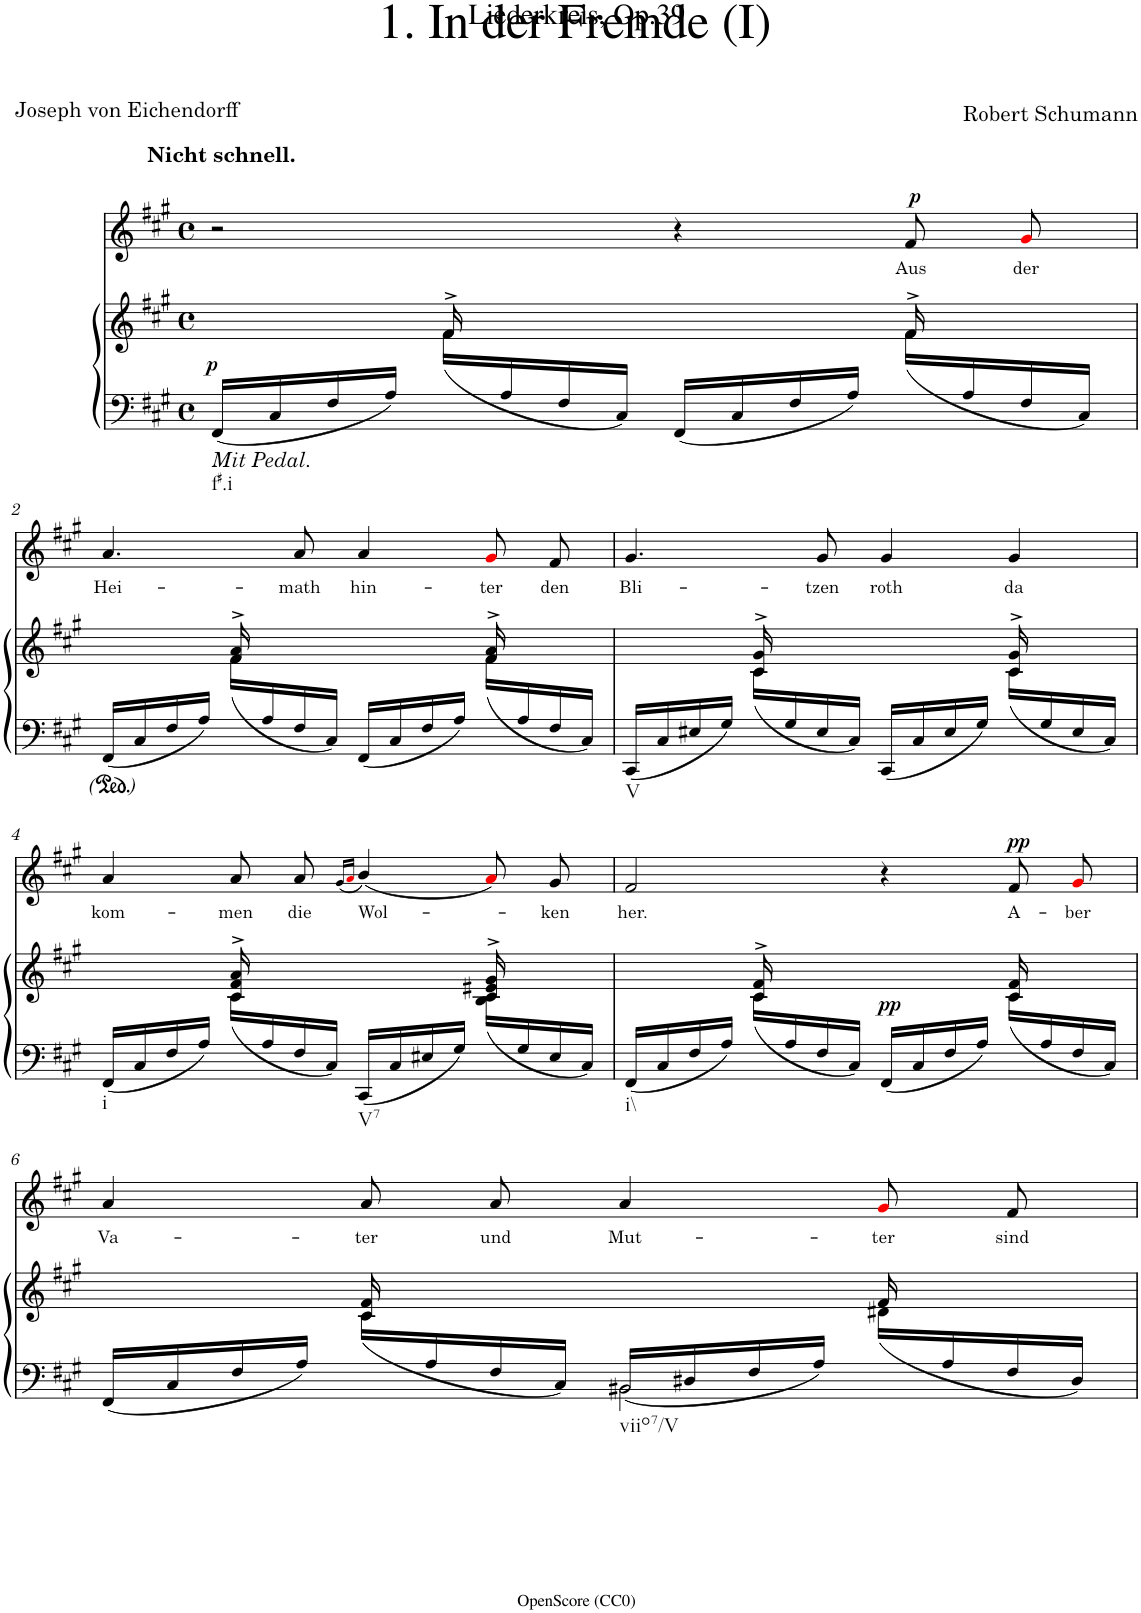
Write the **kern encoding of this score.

**kern	**kern	**dynam	**kern	**text	**dynam
*part2	*part2	*part2	*part1	*part1	*part1
*staff3	*staff2	*staff2/3	*staff1	*staff1	*staff1
*I"Piano	*	*	*I"Voice	*	*
*I'Pno	*	*	*	*	*
*clefF4	*clefG2	*	*clefG2	*	*
*k[f#c#g#]	*k[f#c#g#]	*	*k[f#c#g#]	*	*
*M4/4	*M4/4	*	*M4/4	*	*
*met(c)	*met(c)	*	*met(c)	*	*
=1	=1	=1	=1	=1	=1
*	*^	*	*	*	*
!	!	!	!	!LO:TX:a:B:t=Nicht schnell.	!	!
!LO:TX:b:t=f#.i	!	!	!	!	!	!
!	!	!	!LO:DY:b	!	!	!
16FF#/LL	4ryy	4ryy	p	2r	.	.
16C#/	.	.	.	.	.	.
16F#/	.	.	.	.	.	.
16A/JJ	.	.	.	.	.	.
16ryy	16f#^>/	(<16f#\LL	.	.	.	.
16A/	16ryy	4..ryy	.	.	.	.
16F#/	8ryy	.	.	.	.	.
16C#/JJ)	.	.	.	.	.	.
16FF#/LL	4ryy	.	.	4r	.	.
16C#/	.	.	.	.	.	.
16F#/	.	.	.	.	.	.
16A/JJ	.	.	.	.	.	.
!	!	!	!	!	!LO:LY:b	!LO:DY:a
16ryy	16f#^>/	(<16f#\LL	.	8f#/	Aus	p
16A/	16ryy	8.ryy	.	.	.	.
!	!	!	!	!	!LO:LY:b	!
16F#/	8ryy	.	.	8g#i/	der	.
16C#/JJ)	.	.	.	.	.	.
!!LO:LB:g=z
=2	=2	=2	=2	=2	=2	=2
!	!	!	!	!	!LO:LY:b	!
16FF#/LL	4ryy	4ryy	.	4.a/	Hei-	.
16C#/	.	.	.	.	.	.
16F#/	.	.	.	.	.	.
16A/JJ	.	.	.	.	.	.
16ryy	16f#/^> 16a/^>	(<16f#\LL	.	.	.	.
16A/	16ryy	4..ryy	.	.	.	.
!	!	!	!	!	!LO:LY:b	!
16F#/	8ryy	.	.	8a/	-math	.
16C#/JJ)	.	.	.	.	.	.
!	!	!	!	!	!LO:LY:b	!
16FF#/LL	4ryy	.	.	4a/	hin-	.
16C#/	.	.	.	.	.	.
16F#/	.	.	.	.	.	.
16A/JJ	.	.	.	.	.	.
!	!	!	!	!	!LO:LY:b	!
16ryy	16f#/^> 16a/^>	(<16f#\LL	.	8g#i/	-ter	.
16A/	16ryy	8.ryy	.	.	.	.
!	!	!	!	!	!LO:LY:b	!
16F#/	8ryy	.	.	8f#/	den	.
16C#/JJ)	.	.	.	.	.	.
=3	=3	=3	=3	=3	=3	=3
!LO:TX:b:t=V	!	!	!	!	!	!
!	!	!	!	!	!LO:LY:b	!
16CC#/LL	4ryy	4ryy	.	4.g#/	Bli-	.
16C#/	.	.	.	.	.	.
16E#X/	.	.	.	.	.	.
16G#/JJ	.	.	.	.	.	.
16ryy	16c#/^> 16g#/^>	(<16c#\LL	.	.	.	.
16G#/	16ryy	4..ryy	.	.	.	.
!	!	!	!	!	!LO:LY:b	!
16E#/	8ryy	.	.	8g#/	-tzen	.
16C#/JJ)	.	.	.	.	.	.
!	!	!	!	!	!LO:LY:b	!
16CC#/LL	4ryy	.	.	4g#/	roth	.
16C#/	.	.	.	.	.	.
16E#/	.	.	.	.	.	.
16G#/JJ	.	.	.	.	.	.
!	!	!	!	!	!LO:LY:b	!
16ryy	16c#/^> 16g#/^>	(<16c#\LL	.	4g#/	da	.
16G#/	16ryy	8.ryy	.	.	.	.
16E#/	8ryy	.	.	.	.	.
16C#/JJ)	.	.	.	.	.	.
!!LO:LB:g=z
=4	=4	=4	=4	=4	=4	=4
!LO:TX:b:t=i	!	!	!	!	!	!
!	!	!	!	!	!LO:LY:b	!
16FF#/LL	4ryy	4ryy	.	4a/	kom-	.
16C#/	.	.	.	.	.	.
16F#/	.	.	.	.	.	.
16A/JJ	.	.	.	.	.	.
!	!	!	!	!	!LO:LY:b	!
16ryy	16c#/^> 16f#/^> 16a/^>	(<16c#\LL	.	8a/	-men	.
16A/	16ryy	4..ryy	.	.	.	.
!	!	!	!	!	!LO:LY:b	!
16F#/	8ryy	.	.	8a/	die	.
16C#/JJ)	.	.	.	.	.	.
.	.	.	.	(16qg#/LL	.	.
.	.	.	.	16qai/JJ	.	.
!LO:TX:b:t=V7	!	!	!	!	!	!
!	!	!	!	!	!LO:LY:b	!
16CC#/LL	4ryy	.	.	(4b/)	Wol-	.
16C#/	.	.	.	.	.	.
16E#X/	.	.	.	.	.	.
16G#/JJ	.	.	.	.	.	.
16ryy	16c#/^> 16e#X/^> 16g#/^>	(<16B\ 16c#\LL	.	8ai/)	.	.
16G#/	16ryy	8.ryy	.	.	.	.
!	!	!	!	!	!LO:LY:b	!
16E#/	8ryy	.	.	8g#/	-ken	.
16C#/JJ)	.	.	.	.	.	.
=5	=5	=5	=5	=5	=5	=5
!LO:TX:b:t=i\\	!	!	!	!	!	!
!	!	!	!	!	!LO:LY:b	!
16FF#/LL	4ryy	4ryy	.	2f#/	her.	.
16C#/	.	.	.	.	.	.
16F#/	.	.	.	.	.	.
16A/JJ	.	.	.	.	.	.
16ryy	16c#/^> 16f#/^>	(<16c#\LL	.	.	.	.
16A/	16ryy	4..ryy	.	.	.	.
16F#/	8ryy	.	.	.	.	.
16C#/JJ)	.	.	.	.	.	.
!	!	!	!LO:DY:b	!	!	!
16FF#/LL	4ryy	.	pp	4r	.	.
16C#/	.	.	.	.	.	.
16F#/	.	.	.	.	.	.
16A/JJ	.	.	.	.	.	.
!	!	!	!	!	!LO:LY:b	!LO:DY:a
16ryy	16c#/ 16f#/	(<16c#\LL	.	8f#/	A-	pp
16A/	16ryy	8.ryy	.	.	.	.
!	!	!	!	!	!LO:LY:b	!
16F#/	8ryy	.	.	8g#i/	-ber	.
16C#/JJ)	.	.	.	.	.	.
!!LO:LB:g=z
=6	=6	=6	=6	=6	=6	=6
*^	*	*	*	*	*	*
!	!	!	!	!	!	!LO:LY:b	!
16FF#/LL	2ryy	4ryy	4ryy	.	4a/	Va-	.
16C#/	.	.	.	.	.	.	.
16F#/	.	.	.	.	.	.	.
16A/JJ	.	.	.	.	.	.	.
!	!	!	!	!	!	!LO:LY:b	!
16ryy	.	16c#/ 16f#/	(<16c#\LL	.	8a/	-ter	.
16A/	.	16ryy	4..ryy	.	.	.	.
!	!	!	!	!	!	!LO:LY:b	!
16F#/	.	8ryy	.	.	8a/	und	.
16C#/JJ)	.	.	.	.	.	.	.
!LO:TX:b:t=viio7/V	!	!	!	!	!	!	!
!LO:N:head=open	!	!	!	!	!	!LO:LY:b	!
16BB#X/LL	2BB#\	4ryy	.	.	4a/	Mut-	.
16D#X/	.	.	.	.	.	.	.
16F#/	.	.	.	.	.	.	.
16A/JJ	.	.	.	.	.	.	.
!	!	!	!	!	!	!LO:LY:b	!
16ryy	.	16f#/	(<16d#X\LL	.	8g#i/	-ter	.
16A/	.	16ryy	8.ryy	.	.	.	.
!	!	!	!	!	!	!LO:LY:b	!
16F#/	.	8ryy	.	.	8f#/	sind	.
16D#/JJ)	.	.	.	.	.	.	.
*v	*v	*	*	*	*	*	*
*	*v	*v	*	*	*	*
=	=	=	=	=	=
*-	*-	*-	*-	*-	*-
